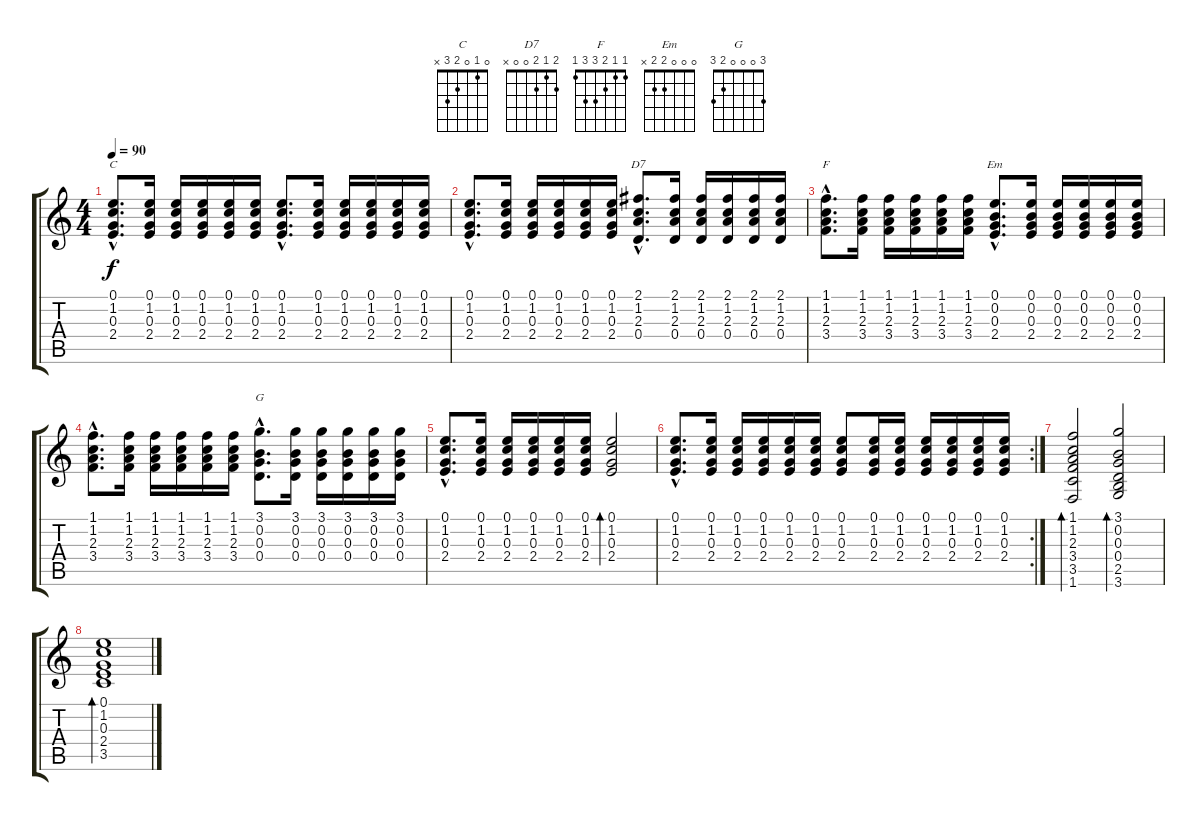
\track "" {instrument acousticguitarnylon}
\staff {score tabs}
\tuning (E4 B3 G3 D3 A2 E2) {hide}
\chord ("C" 0 1 0 2 3 x)
\chord ("D7" 2 1 2 0 0 x)
\chord ("F" 1 1 2 3 3 1)
\chord ("Em" 0 0 0 2 2 x)
\chord ("G" 3 0 0 0 2 3)
\ts (4 4)
\tempo 90
\clef g2
\ks c
(0.1{hac} 1.2{hac} 0.3{hac} 2.4{hac}).8{d ch "C" dy f} (0.1 1.2 0.3 2.4).16 (0.1 1.2 0.3 2.4).16 (0.1 1.2 0.3 2.4).16 (0.1 1.2 0.3 2.4).16 (0.1 1.2 0.3 2.4).16 (0.1{hac} 1.2{hac} 0.3{hac} 2.4{hac}).8{d} (0.1 1.2 0.3 2.4).16 (0.1 1.2 0.3 2.4).16 (0.1 1.2 0.3 2.4).16 (0.1 1.2 0.3 2.4).16 (0.1 1.2 0.3 2.4).16 |
(0.1{hac} 1.2{hac} 0.3{hac} 2.4{hac}).8{d} (0.1 1.2 0.3 2.4).16 (0.1 1.2 0.3 2.4).16 (0.1 1.2 0.3 2.4).16 (0.1 1.2 0.3 2.4).16 (0.1 1.2 0.3 2.4).16 (2.1{hac} 1.2{hac} 2.3{hac} 0.4{hac}).8{d ch "D7"} (2.1 1.2 2.3 0.4).16 (2.1 1.2 2.3 0.4).16 (2.1 1.2 2.3 0.4).16 (2.1 1.2 2.3 0.4).16 (2.1 1.2 2.3 0.4).16 |
(1.1{hac} 1.2{hac} 2.3{hac} 3.4{hac}).8{d ch "F"} (1.1 1.2 2.3 3.4).16 (1.1 1.2 2.3 3.4).16 (1.1 1.2 2.3 3.4).16 (1.1 1.2 2.3 3.4).16 (1.1 1.2 2.3 3.4).16 (0.1{hac} 0.2{hac} 0.3{hac} 2.4{hac}).8{d ch "Em"} (0.1 0.2 0.3 2.4).16 (0.1 0.2 0.3 2.4).16 (0.1 0.2 0.3 2.4).16 (0.1 0.2 0.3 2.4).16 (0.1 0.2 0.3 2.4).16 |
(1.1{hac} 1.2{hac} 2.3{hac} 3.4{hac}).8{d} (1.1 1.2 2.3 3.4).16 (1.1 1.2 2.3 3.4).16 (1.1 1.2 2.3 3.4).16 (1.1 1.2 2.3 3.4).16 (1.1 1.2 2.3 3.4).16 (3.1{hac} 0.2{hac} 0.3{hac} 0.4{hac}).8{d ch "G"} (3.1 0.2 0.3 0.4).16 (3.1 0.2 0.3 0.4).16 (3.1 0.2 0.3 0.4).16 (3.1 0.2 0.3 0.4).16 (3.1 0.2 0.3 0.4).16 |
(0.1{hac} 1.2{hac} 0.3{hac} 2.4{hac}).8{d} (0.1 1.2 0.3 2.4).16 (0.1 1.2 0.3 2.4).16 (0.1 1.2 0.3 2.4).16 (0.1 1.2 0.3 2.4).16 (0.1 1.2 0.3 2.4).16 (0.1 1.2 0.3 2.4).2{bd 480} |
\rc 2
(0.1{hac} 1.2{hac} 0.3{hac} 2.4{hac}).8{d} (0.1 1.2 0.3 2.4).16 (0.1 1.2 0.3 2.4).16 (0.1 1.2 0.3 2.4).16 (0.1 1.2 0.3 2.4).16 (0.1 1.2 0.3 2.4).16 (0.1 1.2 0.3 2.4).8 (0.1 1.2 0.3 2.4).16 (0.1 1.2 0.3 2.4).16 (0.1 1.2 0.3 2.4).16 (0.1 1.2 0.3 2.4).16 (0.1 1.2 0.3 2.4).16 (0.1 1.2 0.3 2.4).16 |
(1.1 1.2 2.3 3.4 3.5 1.6).2{bd 480} (3.1 0.2 0.3 0.4 2.5 3.6).2{bd 480} |
(0.1 1.2 0.3 2.4 3.5).1{bd 480}
